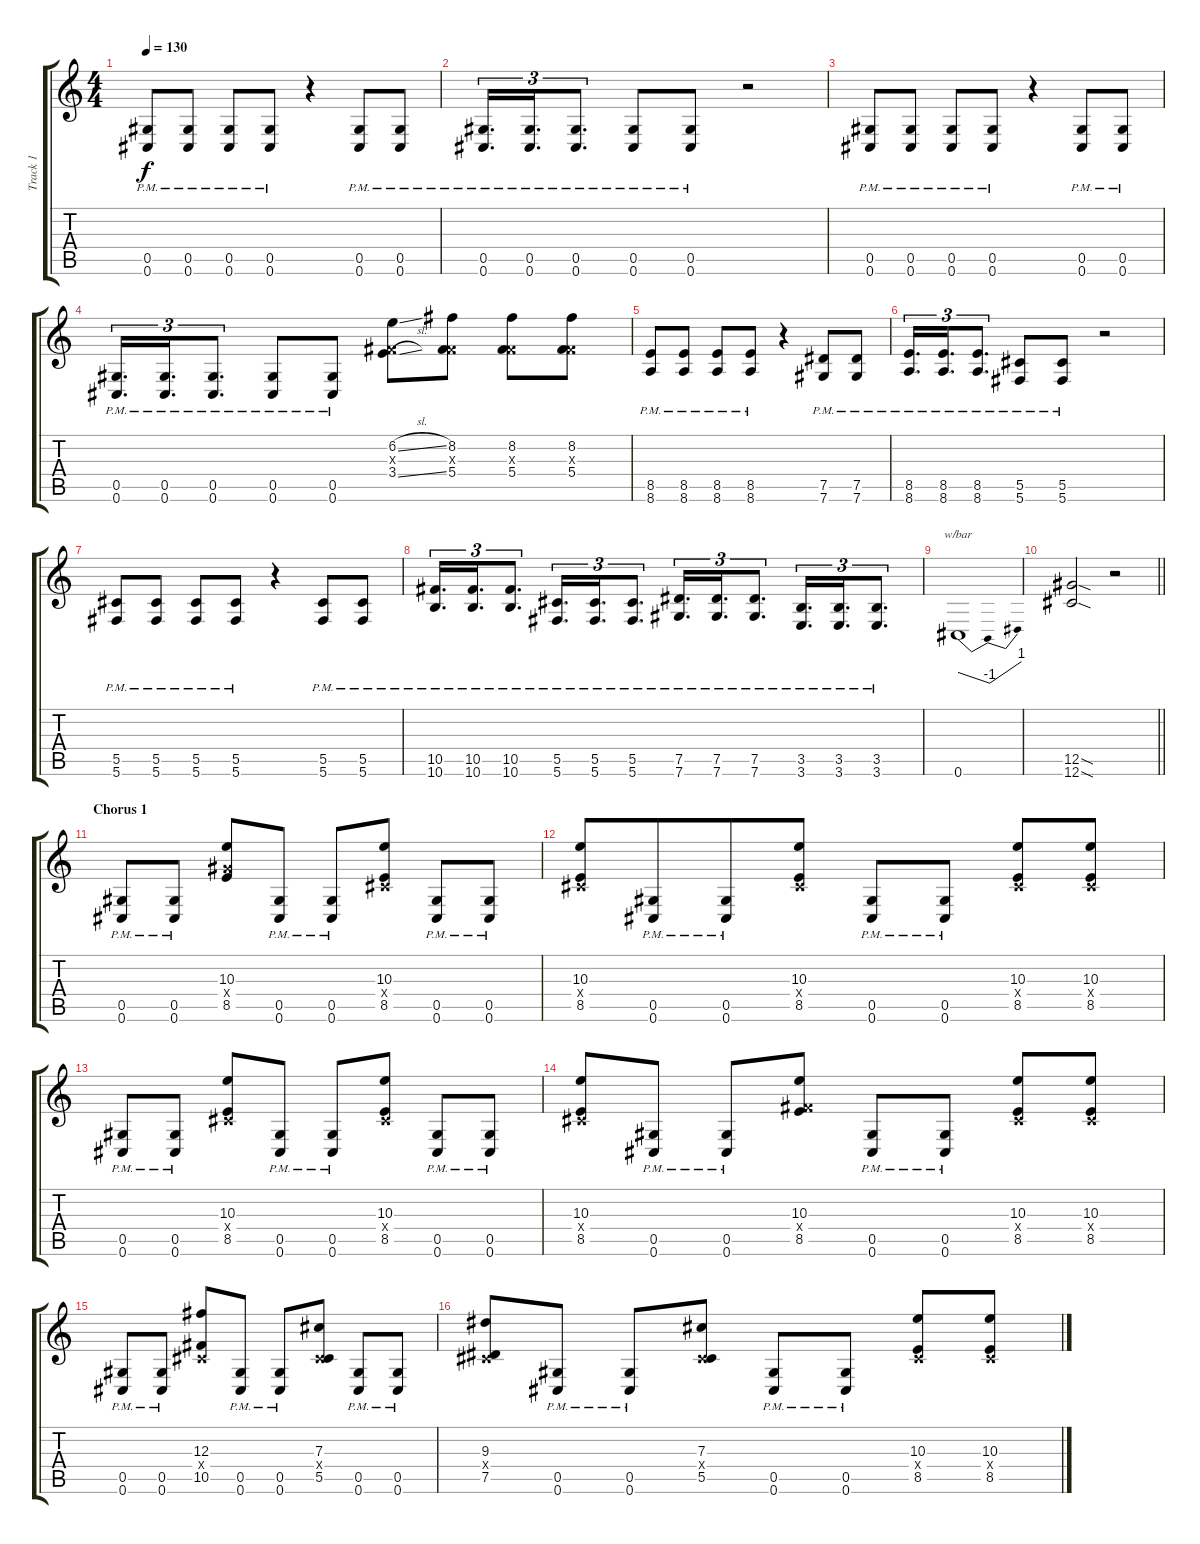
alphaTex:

\track ("Track 1" "Track 1") {instrument distortionguitar}
\staff {score tabs}
\tuning (Eb4 Bb3 Gb3 Db3 Ab2 Db2) {hide}
\ts (4 4)
\tempo 130
\clef g2
\ks c
(0.5{pm} 0.6{pm}).8{dy f} (0.5{pm} 0.6{pm}).8 (0.5{pm} 0.6{pm}).8 (0.5{pm} 0.6{pm}).8 r.4 (0.5{pm} 0.6{pm}).8 (0.5{pm} 0.6{pm}).8 |
(0.5{pm} 0.6{pm}).16{d tu (3 2)} (0.5{pm} 0.6{pm}).16{d tu (3 2)} (0.5{pm} 0.6{pm}).8{d tu (3 2) beam split} (0.5{pm} 0.6{pm}).8{beam merge} (0.5{pm} 0.6{pm}).8 r.2 |
(0.5{pm} 0.6{pm}).8 (0.5{pm} 0.6{pm}).8 (0.5{pm} 0.6{pm}).8 (0.5{pm} 0.6{pm}).8 r.4 (0.5{pm} 0.6{pm}).8 (0.5{pm} 0.6{pm}).8 |
(0.5{pm} 0.6{pm}).16{d tu (3 2)} (0.5{pm} 0.6{pm}).16{d tu (3 2)} (0.5{pm} 0.6{pm}).8{d tu (3 2) beam split} (0.5{pm} 0.6{pm}).8{beam merge} (0.5{pm} 0.6{pm}).8 (6.2{sl} 0.3{x} 3.4{sl}).8 (8.2 0.3{x} 5.4).8 (8.2 0.3{x} 5.4).8 (8.2 0.3{x} 5.4).8 |
(8.5{pm} 8.6{pm}).8 (8.5{pm} 8.6{pm}).8 (8.5{pm} 8.6{pm}).8 (8.5{pm} 8.6{pm}).8 r.4 (7.5{pm} 7.6{pm}).8 (7.5{pm} 7.6{pm}).8 |
(8.5{pm} 8.6{pm}).16{d tu (3 2)} (8.5{pm} 8.6{pm}).16{d tu (3 2)} (8.5{pm} 8.6{pm}).8{d tu (3 2) beam split} (5.5{pm} 5.6{pm}).8{beam merge} (5.5{pm} 5.6{pm}).8 r.2 |
(5.5{pm} 5.6{pm}).8 (5.5{pm} 5.6{pm}).8 (5.5{pm} 5.6{pm}).8 (5.5{pm} 5.6{pm}).8 r.4 (5.5{pm} 5.6{pm}).8 (5.5{pm} 5.6{pm}).8 |
(10.5{pm} 10.6{pm}).16{d tu (3 2)} (10.5{pm} 10.6{pm}).16{d tu (3 2)} (10.5{pm} 10.6{pm}).8{d tu (3 2) beam split} (5.5{pm} 5.6{pm}).16{d tu (3 2) beam merge} (5.5{pm} 5.6{pm}).16{d tu (3 2)} (5.5{pm} 5.6{pm}).8{d tu (3 2)} (7.5{pm} 7.6{pm}).16{d tu (3 2)} (7.5{pm} 7.6{pm}).16{d tu (3 2)} (7.5{pm} 7.6{pm}).8{d tu (3 2)} (3.5{pm} 3.6{pm}).16{d tu (3 2)} (3.5{pm} 3.6{pm}).16{d tu (3 2)} (3.5{pm} 3.6{pm}).8{d tu (3 2)} |
0.6.1{tbe (dip default 0 0 30 -4 60 4)} |
\barLineRight lightlight
(12.5{sod} 12.6{sod}).2 r.2 |
\section ("" "Chorus 1")
(0.5{pm} 0.6{pm}).8 (0.5{pm} 0.6{pm}).8 (10.3 7.4{x} 8.5).8 (0.5{pm} 0.6{pm}).8 (0.5{pm} 0.6{pm}).8 (10.3 0.4{x} 8.5).8 (0.5{pm} 0.6{pm}).8 (0.5{pm} 0.6{pm}).8 |
(10.3 0.4{x} 8.5).8 (0.5{pm} 0.6{pm}).8{beam merge} (0.5{pm} 0.6{pm}).8 (10.3 0.4{x} 8.5).8 (0.5{pm} 0.6{pm}).8 (0.5{pm} 0.6{pm}).8 (10.3 0.4{x} 8.5).8 (10.3 0.4{x} 8.5).8 |
(0.5{pm} 0.6{pm}).8 (0.5{pm} 0.6{pm}).8 (10.3 0.4{x} 8.5).8 (0.5{pm} 0.6{pm}).8 (0.5{pm} 0.6{pm}).8 (10.3 0.4{x} 8.5).8 (0.5{pm} 0.6{pm}).8 (0.5{pm} 0.6{pm}).8 |
(10.3 0.4{x} 8.5).8 (0.5{pm} 0.6{pm}).8 (0.5{pm} 0.6{pm}).8 (10.3 5.4{x} 8.5).8 (0.5{pm} 0.6{pm}).8 (0.5{pm} 0.6{pm}).8 (10.3 0.4{x} 8.5).8 (10.3 0.4{x} 8.5).8 |
(0.5{pm} 0.6{pm}).8 (0.5{pm} 0.6{pm}).8 (12.3 0.4{x} 10.5).8 (0.5{pm} 0.6{pm}).8 (0.5{pm} 0.6{pm}).8 (7.3 0.4{x} 5.5).8 (0.5{pm} 0.6{pm}).8 (0.5{pm} 0.6{pm}).8 |
(9.3 0.4{x} 7.5).8 (0.5{pm} 0.6{pm}).8 (0.5{pm} 0.6{pm}).8 (7.3 0.4{x} 5.5).8 (0.5{pm} 0.6{pm}).8{beam merge} (0.5{pm} 0.6{pm}).8 (10.3 0.4{x} 8.5).8 (10.3 0.4{x} 8.5).8
